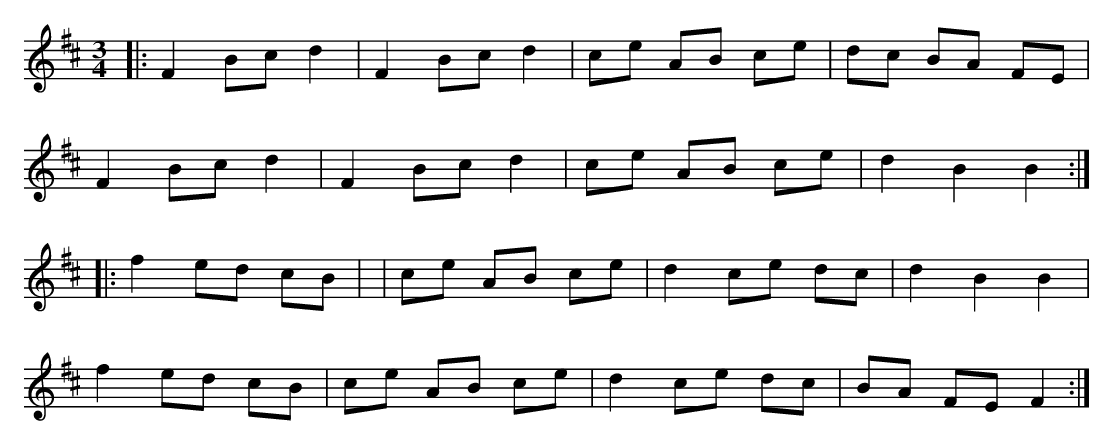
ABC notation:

X:1
M:3/4
K:D
|:F2 Bc d2 | F2 Bc d2 | ce AB ce | dc BA FE |
F2 Bc d2 | F2 Bcd2 | ce AB ce | d2B2B2 :|
|:f2ed cB| | ce AB ce| d2ce dc| d2B2B2|
f2ed cB | ce AB ce| d2 ce dc| BA FE F2 :|
